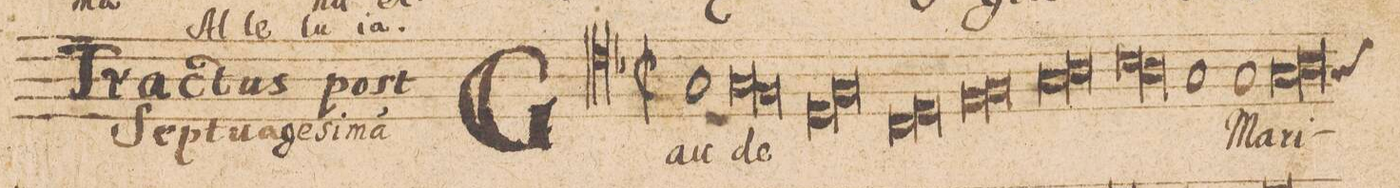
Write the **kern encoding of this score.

**kern	**text
*I"TENOR.	*
*clefC4	*
*k[b-]	*
*met(C|)	*
*M2/1	*
*all\right	*
1G	Gau-
*lig	*
1G	-de
=2-	=2-
1F	.
*Xlig	*
*lig	*
1D	.
=3-	=3-
1F	.
*Xlig	*
*lig	*
1C	.
=4-	=4-
1D	.
*Xlig	*
*lig	*
1E	.
=5-	=5-
1F	.
*Xlig	*
*lig	*
1G	.
=6-	=6-
1A	.
*Xlig	*
*lig	*
1B-	.
=7-	=7-
1A	.
*Xlig	*
1G	.
=8-	=8-
1G	Ma-
*lig	*
1G	-ri-
=9-	=9-
*custos:G	*
1A	.
*Xlig	*
*-	*-
